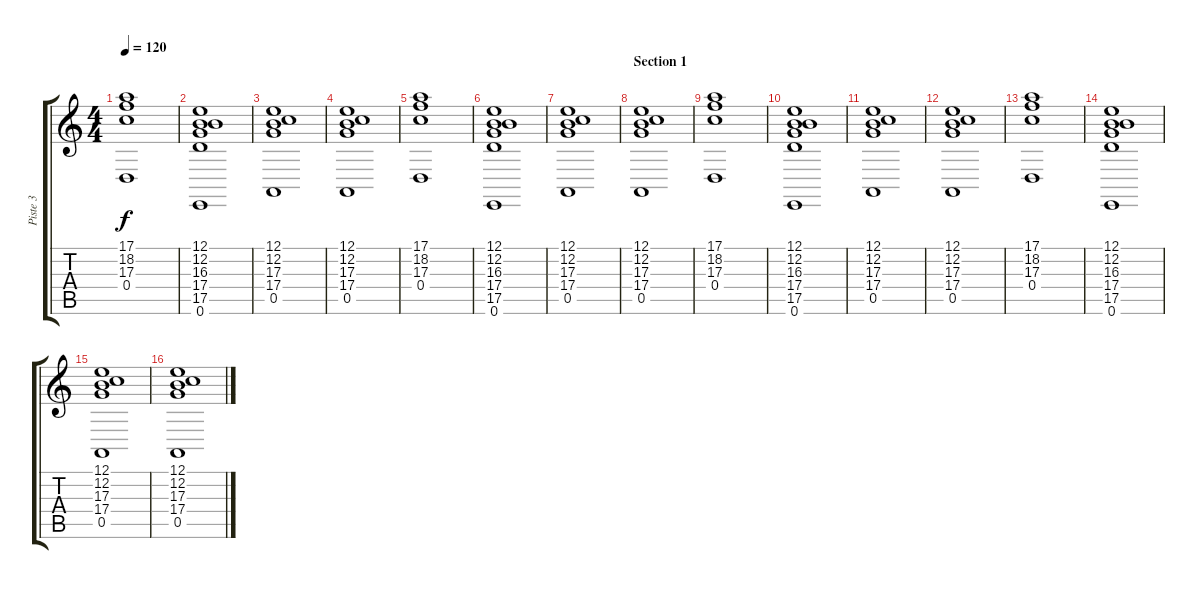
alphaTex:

\track ("Piste 3" "Piste 3") {instrument rockorgan}
\staff {score tabs}
\tuning (E4 B3 G3 D3 A2 E2) {hide}
\ts (4 4)
\tempo 120
\clef g2
\ks c
(17.1 18.2 17.3 0.4).1{dy f instrument rockorgan} |
(12.1 12.2 16.3 17.4 17.5 0.6).1 |
(12.1 12.2 17.3 17.4 0.5).1 |
(12.1 12.2 17.3 17.4 0.5).1 |
(17.1 18.2 17.3 0.4).1 |
(12.1 12.2 16.3 17.4 17.5 0.6).1 |
(12.1 12.2 17.3 17.4 0.5).1 |
\section ("" "Section 1")
(12.1 12.2 17.3 17.4 0.5).1 |
(17.1 18.2 17.3 0.4).1 |
(12.1 12.2 16.3 17.4 17.5 0.6).1 |
(12.1 12.2 17.3 17.4 0.5).1 |
(12.1 12.2 17.3 17.4 0.5).1 |
(17.1 18.2 17.3 0.4).1 |
(12.1 12.2 16.3 17.4 17.5 0.6).1 |
(12.1 12.2 17.3 17.4 0.5).1 |
(12.1 12.2 17.3 17.4 0.5).1
